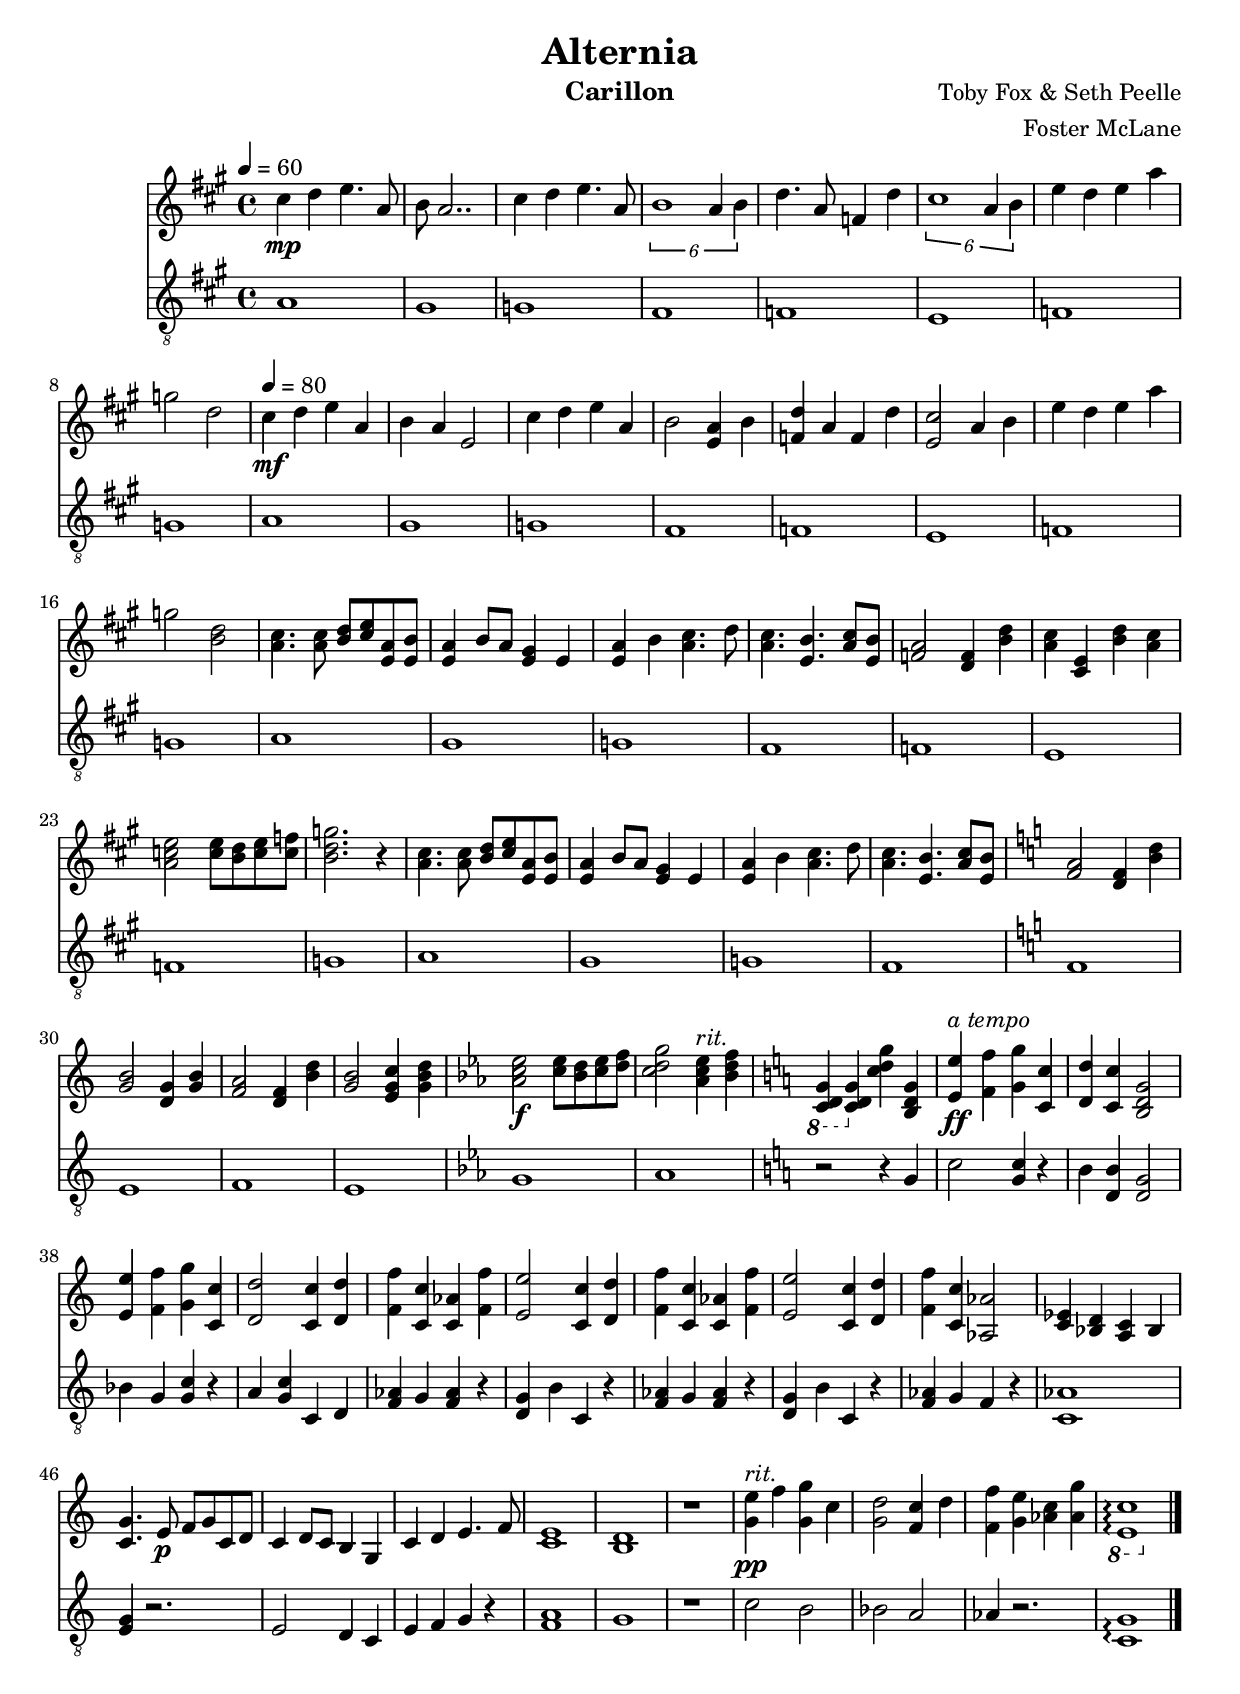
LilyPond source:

\version "2.18.2"

\header {
  title = "Alternia"
  instrument = "Carillon"
  composer = "Toby Fox & Seth Peelle"
  arranger = "Foster McLane"
}

main_tempo = \tempo 4 = 80
main_key = \key a \major

melody = \relative c'' {
  % intro
  cis4\mp d e4. a,8
  b8 a2..

  cis4 d e4. a,8
  \tuplet 6/4 { b1 a4 b }

  d4. a8 f4 d'
  \tuplet 6/4 { cis1 a4 b }

  e4 d e a
  g2 d2

  % verse 1
  \main_tempo
  cis4\mf d e a,
  b4 a e2

  cis'4 d e a,
  b2 <e, a>4 b'

  <f d'>4 a f d'
  <e, cis'>2 a4 b

  e4 d e a
  g2 <b, d>2

  % verse 2
  <a cis>4. <a cis>8 <b d> <cis e> <e, a> <e b'>
  <e a>4 b'8 a <e gis>4 e

  <e a>4 b' <a cis>4. d8
  <a cis>4. <e b'> <a cis>8 <e b'>

  <f a>2 <d f>4 <b' d>
  <a cis>4 <cis, e> <b' d> <a cis>

  <a c e>2 <c e>8 <b d> <c e> <c f>
  <b d g>2. r4

  % verse 2 (second)
  <a cis>4. <a cis>8 <b d> <cis e> <e, a> <e b'>
  <e a>4 b'8 a <e gis>4 e

  <e a>4 b' <a cis>4. d8
  <a cis>4. <e b'> <a cis>8 <e b'>

  % transition 1 (flat)
  \key c \major

  <f a>2 <d f>4 <b' d>
  <g b>2 <d g>4 <g b>

  <f a>2 <d f>4 <b' d>
  <g b>2 <e g c>4 <g b d>

  % transition 2 (flat)
  \key ees \major

  <aes c ees>2\f <c ees>8 <bes d> <c ees> <d f>
  <c d g>2
    {
      \set Score.tempoHideNote = ##t

      \tempo 4 = 66 <aes c ees>4^\markup { \italic "rit." } \tempo 4 = 62 <bes d f>

      % transition 3 (sharp)
      \key c \major

      \tempo 4 = 58 \ottava #-1 <c,, d g>4 \ottava #0 \tempo 4 = 54 <c' d g> \tempo 4 = 50 <c' d g> \tempo 4 = 46 <b, d g>
    }

  % finale
  {
    \set Score.tempoHideNote = ##t
    \main_tempo
  }

  <e e'>4\ff^\markup { \italic "a tempo" } <f f'> <g g'> <c, c'>

  <d d'>4 <c c'> <b d g>2

  <e e'>4 <f f'> <g g'> <c, c'>
  <d d'>2 <c c'>4 <d d'>

  <f f'>4 <c c'> <c aes'> <f f'>
  <e e'>2 <c c'>4 <d d'>

  <f f'>4 <c c'> <c aes'> <f f'>
  <e e'>2 <c c'>4 <d d'>

  <f f'>4 <c c'> <aes aes'>2
  <ees' c>4 <d bes> <c a> bes

  % reprise
  <c g'>4. e8\p f g c, d
  c4 d8 c b4 g

  c4 d e4. f8
  <c e>1

  <b d>1
  r1

  % ending
  {
    \set Score.tempoHideNote = ##t

    \tempo 4 = 66 <g' e'>4\pp^\markup { \italic "rit." } f' \tempo 4 = 62 <g, g'> c
    \tempo 4 = 58 <g d'>2 \tempo 4 = 54 <f c'>4 d'

    \tempo 4 = 50 <f, f'>4 <g e'> \tempo 4 = 46 <aes c> \tempo 4 = 42 <aes g'>
    \ottava #-1 <e, c'>1\arpeggio \ottava #0
  }

  \bar "|."
}

bass = \relative c' {
  % intro
  a1
  gis1

  g1
  fis1

  f1
  e1

  f1
  g1

  % verse 1
  a1
  gis1

  g1
  fis1

  f1
  e1

  f1
  g1

  % verse 2
  a1
  gis1

  g1
  fis1

  f1
  e1

  f1
  g1

  % verse 2 (second)
  a1
  gis1

  g1
  fis1

  % transition 1 (flat)
  \key c \major

  f1
  e1

  f1
  e1

  % transition 2 (flat)
  \key ees \major

  g1
  aes1

  % transition 3 (sharp)
  \key c \major

  r2 r4 g

  % finale
  c2 <g c>4 r4
  b4 <d, b'>4 <d g>2

  bes'4 g <g c> r4
  a4 <g c> c, d

  <f aes>4 g <f aes> r
  <d g>4 b' c, r4

  <f aes>4 g <f aes> r
  <d g>4 b' c, r4

  <f aes>4 g f r
  <aes c,>1

  % reprise
  <g e>4 r2.
  e2 d4 c

  e4 f g r
  <f a>1

  g1
  r1

  % ending
  c2 b
  bes2 a

  aes4 r2.
  <c, g'>1\arpeggio

  \bar "|."
}

keys = \new Staff {
  \clef "treble"

  \tempo 4 = 60
  \main_key

  \melody
}

pedals = \new Staff {
  \clef "treble_8"

  \tempo 4 = 60
  \main_key

  \bass
}

\score {
  <<
    \keys
    \pedals
  >>

  \midi {}
  \layout {}
}
